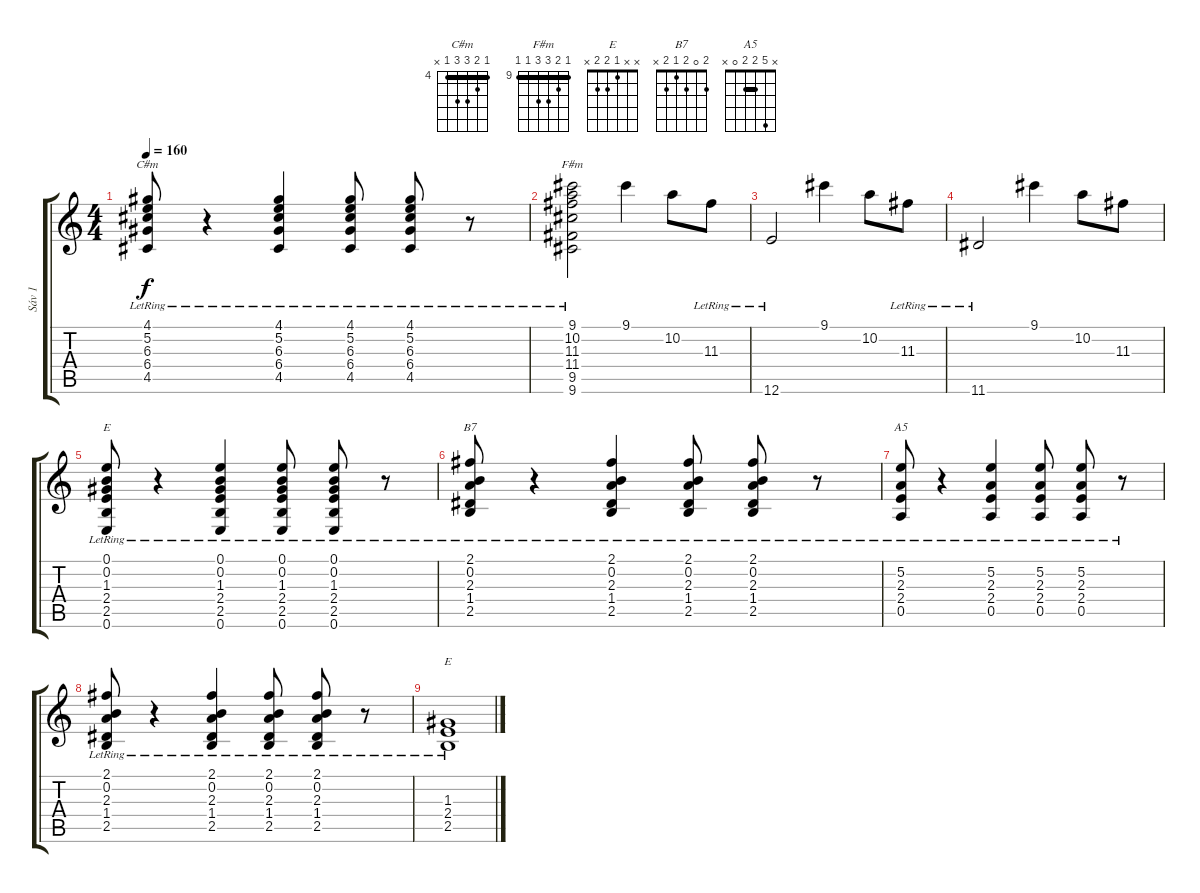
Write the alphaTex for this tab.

\track ("Sáv 1" "Sáv 1") {instrument acousticguitarsteel}
\staff {score tabs}
\tuning (E4 B3 G3 D3 A2 E2) {hide}
\chord ("C#m" 4 5 6 6 4 x) {firstfret 4 barre 4}
\chord ("F#m" 9 10 11 11 9 9) {firstfret 9 barre 9}
\chord ("E" 0 0 1 2 2 0)
\chord ("B7" 2 0 2 1 2 x)
\chord ("A5" x 5 2 2 0 x) {barre 2}
\chord ("E" x x 1 2 2 x)
\ts (4 4)
\tempo 160
\clef g2
\ks c
(4.1{lr} 5.2{lr} 6.3{lr} 6.4{lr} 4.5{lr}).8{ch "C#m" dy f} r.4 (4.1{lr} 5.2{lr} 6.3{lr} 6.4{lr} 4.5{lr}).4 (4.1{lr} 5.2{lr} 6.3{lr} 6.4{lr} 4.5{lr}).8 (4.1{lr} 5.2{lr} 6.3{lr} 6.4{lr} 4.5{lr}).8 r.8 |
(9.1{lr} 10.2{lr} 11.3{lr} 11.4{lr} 9.5{lr} 9.6{lr}).2{ch "F#m"} 9.1.4 10.2.8 11.3{lr}.8 |
12.6{lr}.2 9.1.4 10.2.8 11.3{lr}.8 |
11.6{lr}.2 9.1.4 10.2.8 11.3.8 |
(0.1{lr} 0.2{lr} 1.3{lr} 2.4{lr} 2.5{lr} 0.6{lr}).8{ch "E"} r.4 (0.1{lr} 0.2{lr} 1.3{lr} 2.4{lr} 2.5{lr} 0.6{lr}).4 (0.1{lr} 0.2{lr} 1.3{lr} 2.4{lr} 2.5{lr} 0.6{lr}).8 (0.1{lr} 0.2{lr} 1.3{lr} 2.4{lr} 2.5{lr} 0.6{lr}).8 r.8 |
(2.1{lr} 0.2{lr} 2.3{lr} 1.4{lr} 2.5{lr}).8{ch "B7"} r.4 (2.1{lr} 0.2{lr} 2.3{lr} 1.4{lr} 2.5{lr}).4 (2.1{lr} 0.2{lr} 2.3{lr} 1.4{lr} 2.5{lr}).8 (2.1{lr} 0.2{lr} 2.3{lr} 1.4{lr} 2.5{lr}).8 r.8 |
(5.2{lr} 2.3{lr} 2.4{lr} 0.5{lr}).8{ch "A5"} r.4 (5.2{lr} 2.3{lr} 2.4{lr} 0.5{lr}).4 (5.2{lr} 2.3{lr} 2.4{lr} 0.5{lr}).8 (5.2{lr} 2.3{lr} 2.4{lr} 0.5{lr}).8 r.8 |
(2.1{lr} 0.2{lr} 2.3{lr} 1.4{lr} 2.5{lr}).8 r.4 (2.1{lr} 0.2{lr} 2.3{lr} 1.4{lr} 2.5{lr}).4 (2.1{lr} 0.2{lr} 2.3{lr} 1.4{lr} 2.5{lr}).8 (2.1{lr} 0.2{lr} 2.3{lr} 1.4{lr} 2.5{lr}).8 r.8 |
(1.3 2.4 2.5{lr}).1{ch "E"}
